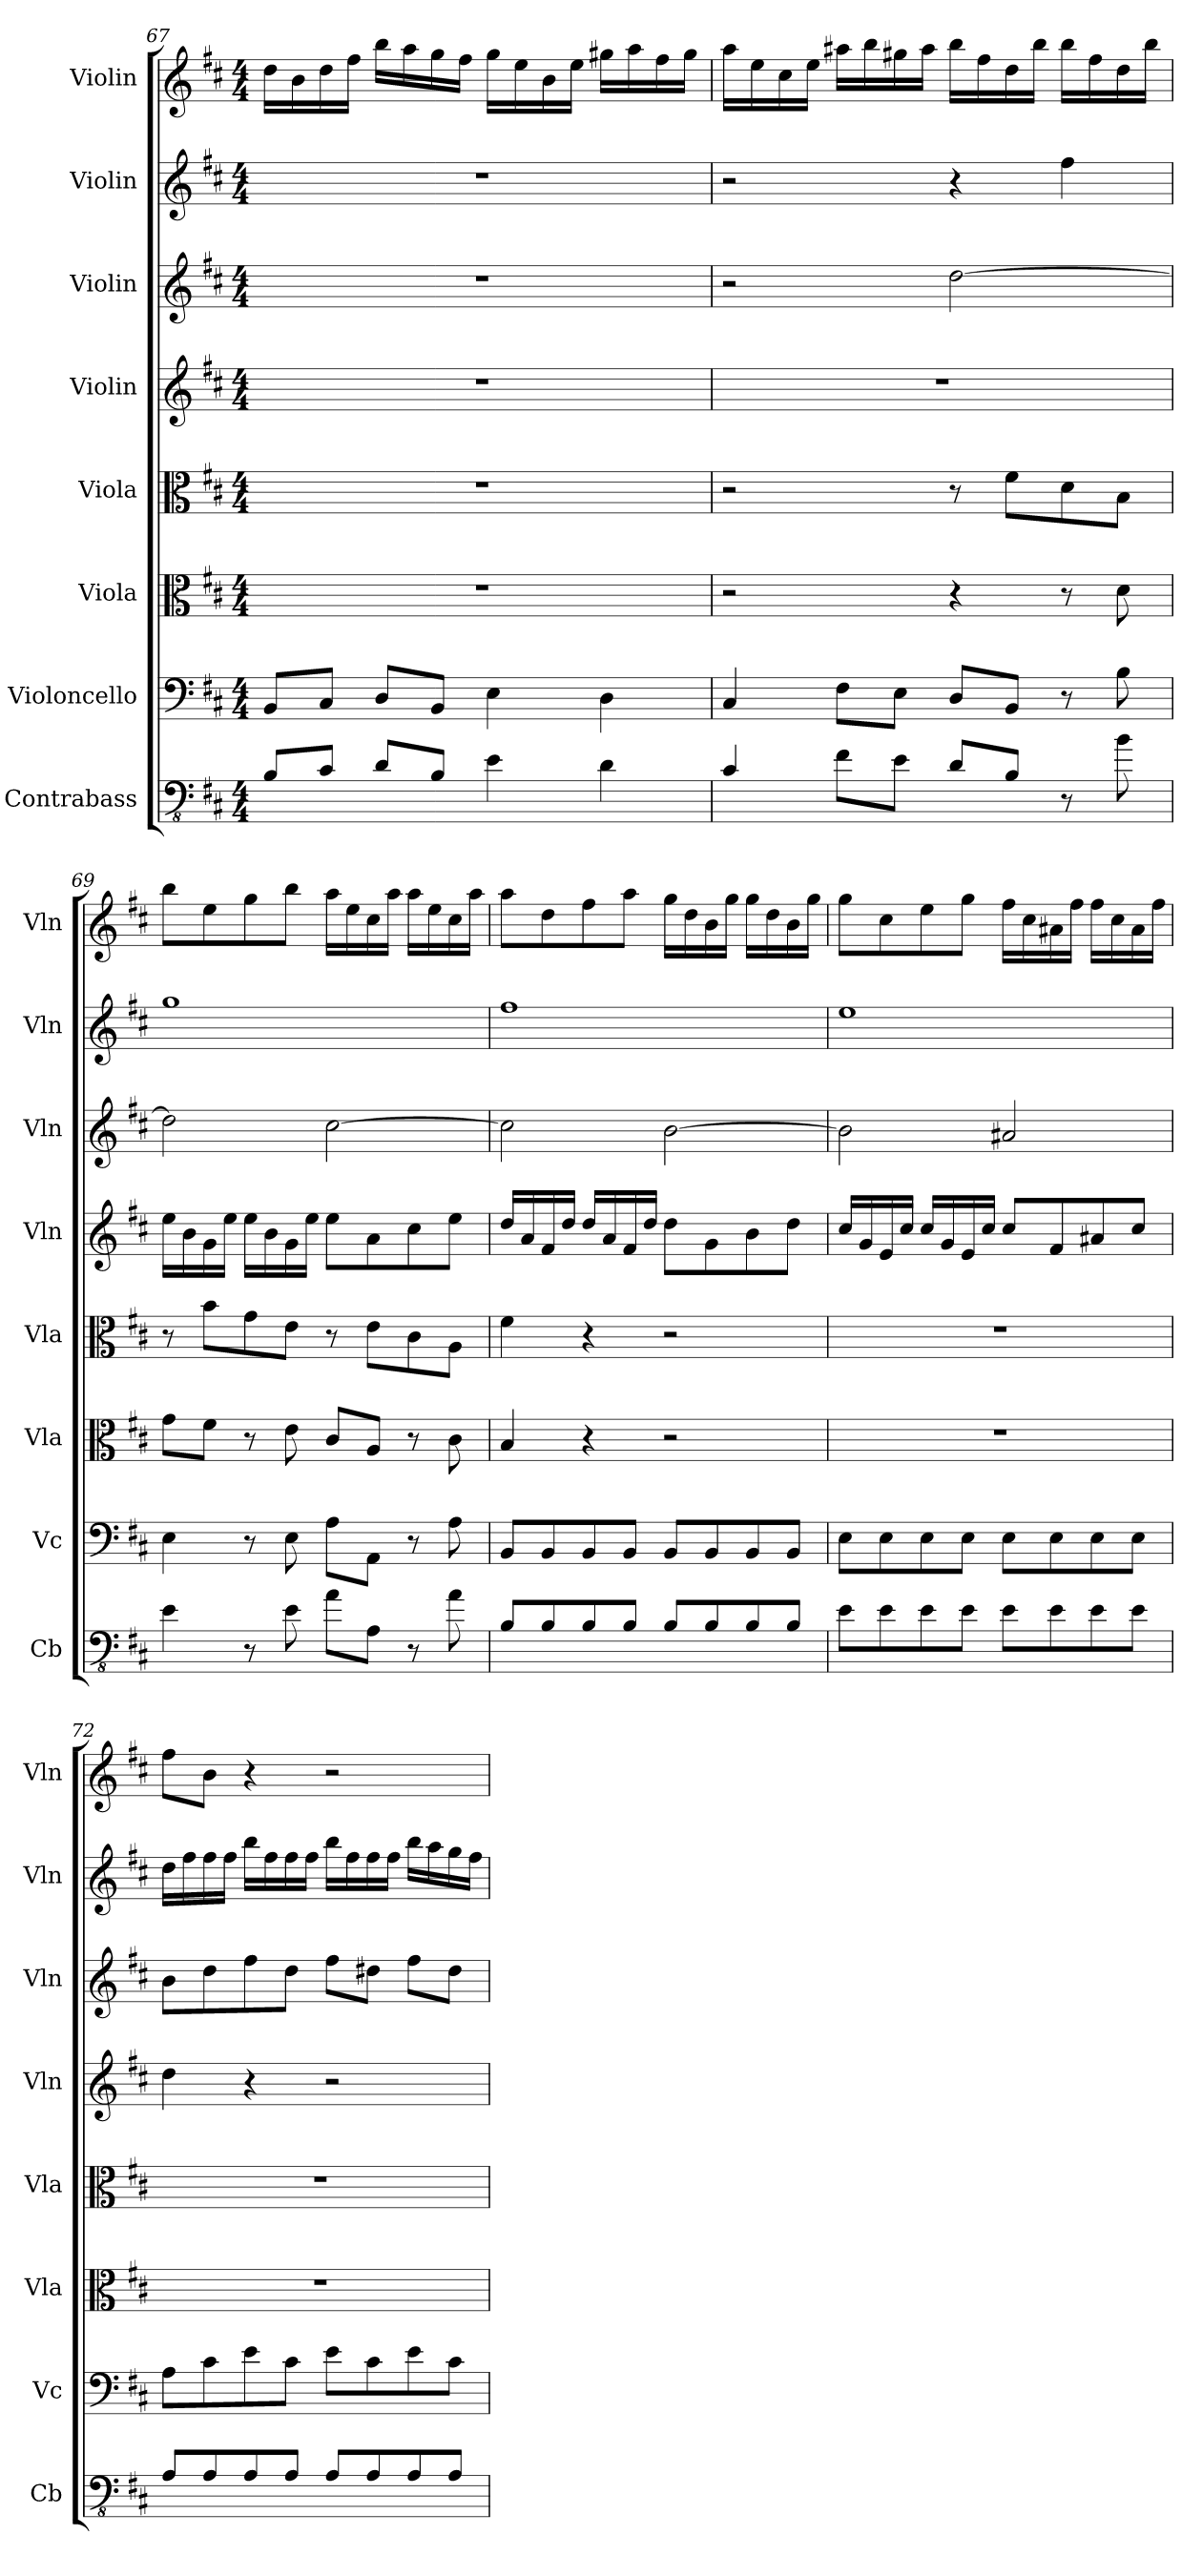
**kern	**kern	**kern	**kern	**kern	**kern	**kern	**kern
*part8	*part7	*part6	*part5	*part4	*part3	*part2	*part1
*staff8	*staff7	*staff6	*staff5	*staff4	*staff3	*staff2	*staff1
*I"Contrabass	*I"Violoncello	*I"Viola	*I"Viola	*I"Violin	*I"Violin	*I"Violin	*I"Violin
*I'Cb	*I'Vc	*I'Vla	*I'Vla	*I'Vln	*I'Vln	*I'Vln	*I'Vln
*clefFv4	*clefF4	*clefC3	*clefC3	*clefG2	*clefG2	*clefG2	*clefG2
*ITrd7c12	*	*	*	*	*	*	*
*k[f#c#]	*k[f#c#]	*k[f#c#]	*k[f#c#]	*k[f#c#]	*k[f#c#]	*k[f#c#]	*k[f#c#]
*M4/4	*M4/4	*M4/4	*M4/4	*M4/4	*M4/4	*M4/4	*M4/4
=67	=67	=67	=67	=67	=67	=67	=67
8BBB/L	8BB/L	1r	1r	1r	1r	1r	16dd\LL
.	.	.	.	.	.	.	16b\
8CC#/J	8C#/J	.	.	.	.	.	16dd\
.	.	.	.	.	.	.	16ff#\JJ
8DD/L	8D/L	.	.	.	.	.	16bb\LL
.	.	.	.	.	.	.	16aa\
8BBB/J	8BB/J	.	.	.	.	.	16gg\
.	.	.	.	.	.	.	16ff#\JJ
4EE\	4E\	.	.	.	.	.	16gg\LL
.	.	.	.	.	.	.	16ee\
.	.	.	.	.	.	.	16b\
.	.	.	.	.	.	.	16ee\JJ
4DD\	4D\	.	.	.	.	.	16gg#X\LL
.	.	.	.	.	.	.	16aa\
.	.	.	.	.	.	.	16ff#\
.	.	.	.	.	.	.	16gg#\JJ
!!LO:PB:g=z
=68	=68	=68	=68	=68	=68	=68	=68
4CC#/	4C#/	2r	2r	1r	2r	2r	16aa\LL
.	.	.	.	.	.	.	16ee\
.	.	.	.	.	.	.	16cc#\
.	.	.	.	.	.	.	16ee\JJ
8FF#\L	8F#\L	.	.	.	.	.	16aa#X\LL
.	.	.	.	.	.	.	16bb\
8EE\J	8E\J	.	.	.	.	.	16gg#X\
.	.	.	.	.	.	.	16aa#\JJ
8DD/L	8D/L	4r	8r	.	[2dd\	4r	16bb\LL
.	.	.	.	.	.	.	16ff#\
8BBB/J	8BB/J	.	8f#\L	.	.	.	16dd\
.	.	.	.	.	.	.	16bb\JJ
8r	8r	8r	8d\	.	.	4ff#\	16bb\LL
.	.	.	.	.	.	.	16ff#\
8BB\	8B\	8d\	8B\J	.	.	.	16dd\
.	.	.	.	.	.	.	16bb\JJ
=69	=69	=69	=69	=69	=69	=69	=69
4EE\	4E\	8g\L	8r	16ee\LL	2dd\]	1gg	8bb\L
.	.	.	.	16b\	.	.	.
.	.	8f#\J	8b\L	16g\	.	.	8ee\
.	.	.	.	16ee\JJ	.	.	.
8r	8r	8r	8g\	16ee\LL	.	.	8gg\
.	.	.	.	16b\	.	.	.
8EE\	8E\	8e\	8e\J	16g\	.	.	8bb\J
.	.	.	.	16ee\JJ	.	.	.
8AA\L	8A\L	8c#/L	8r	8ee\L	[2cc#\	.	16aa\LL
.	.	.	.	.	.	.	16ee\
8AAA\J	8AA\J	8A/J	8e\L	8a\	.	.	16cc#\
.	.	.	.	.	.	.	16aa\JJ
8r	8r	8r	8c#\	8cc#\	.	.	16aa\LL
.	.	.	.	.	.	.	16ee\
8AA\	8A\	8c#\	8A\J	8ee\J	.	.	16cc#\
.	.	.	.	.	.	.	16aa\JJ
!!LO:PB:g=z
=70	=70	=70	=70	=70	=70	=70	=70
8BBB/L	8BB/L	4B/	4f#\	16dd/LL	2cc#\]	1ff#	8aa\L
.	.	.	.	16a/	.	.	.
8BBB/	8BB/	.	.	16f#/	.	.	8dd\
.	.	.	.	16dd/JJ	.	.	.
8BBB/	8BB/	4r	4r	16dd/LL	.	.	8ff#\
.	.	.	.	16a/	.	.	.
8BBB/J	8BB/J	.	.	16f#/	.	.	8aa\J
.	.	.	.	16dd/JJ	.	.	.
8BBB/L	8BB/L	2r	2r	8dd\L	[2b\	.	16gg\LL
.	.	.	.	.	.	.	16dd\
8BBB/	8BB/	.	.	8g\	.	.	16b\
.	.	.	.	.	.	.	16gg\JJ
8BBB/	8BB/	.	.	8b\	.	.	16gg\LL
.	.	.	.	.	.	.	16dd\
8BBB/J	8BB/J	.	.	8dd\J	.	.	16b\
.	.	.	.	.	.	.	16gg\JJ
=71	=71	=71	=71	=71	=71	=71	=71
8EE\L	8E\L	1r	1r	16cc#/LL	2b\]	1ee	8gg\L
.	.	.	.	16g/	.	.	.
8EE\	8E\	.	.	16e/	.	.	8cc#\
.	.	.	.	16cc#/JJ	.	.	.
8EE\	8E\	.	.	16cc#/LL	.	.	8ee\
.	.	.	.	16g/	.	.	.
8EE\J	8E\J	.	.	16e/	.	.	8gg\J
.	.	.	.	16cc#/JJ	.	.	.
8EE\L	8E\L	.	.	8cc#/L	2a#X/	.	16ff#\LL
.	.	.	.	.	.	.	16cc#\
8EE\	8E\	.	.	8f#/	.	.	16a#X\
.	.	.	.	.	.	.	16ff#\JJ
8EE\	8E\	.	.	8a#X/	.	.	16ff#\LL
.	.	.	.	.	.	.	16cc#\
8EE\J	8E\J	.	.	8cc#/J	.	.	16a#\
.	.	.	.	.	.	.	16ff#\JJ
!!LO:PB:g=z
=72	=72	=72	=72	=72	=72	=72	=72
8AAA/L	8A\L	1r	1r	4dd\	8b\L	16dd\LL	8ff#\L
.	.	.	.	.	.	16ff#\	.
8AAA/	8c#\	.	.	.	8dd\	16ff#\	8b\J
.	.	.	.	.	.	16ff#\JJ	.
8AAA/	8e\	.	.	4r	8ff#\	16bb\LL	4r
.	.	.	.	.	.	16ff#\	.
8AAA/J	8c#\J	.	.	.	8dd\J	16ff#\	.
.	.	.	.	.	.	16ff#\JJ	.
8AAA/L	8e\L	.	.	2r	8ff#\L	16bb\LL	2r
.	.	.	.	.	.	16ff#\	.
8AAA/	8c#\	.	.	.	8dd#X\J	16ff#\	.
.	.	.	.	.	.	16ff#\JJ	.
8AAA/	8e\	.	.	.	8ff#\L	16bb\LL	.
.	.	.	.	.	.	16aa\	.
8AAA/J	8c#\J	.	.	.	8dd#\J	16gg\	.
.	.	.	.	.	.	16ff#\JJ	.
=	=	=	=	=	=	=	=
*-	*-	*-	*-	*-	*-	*-	*-
